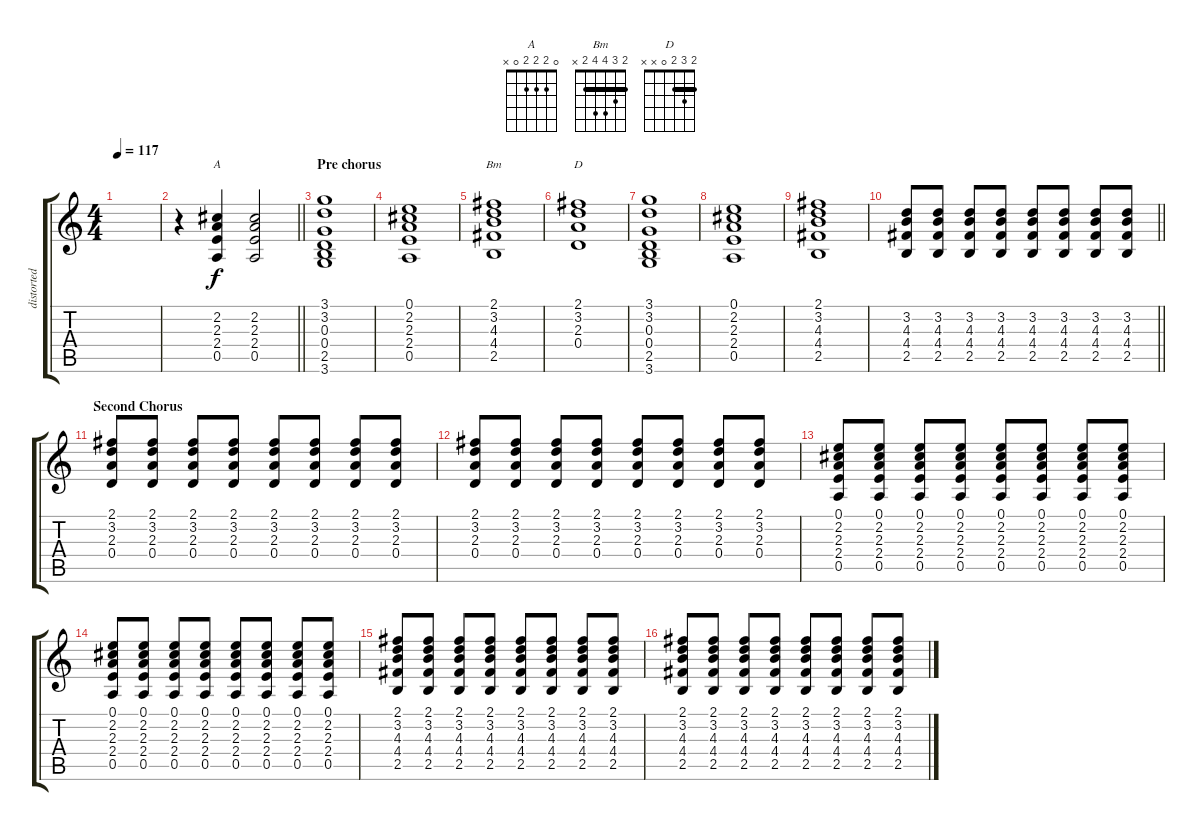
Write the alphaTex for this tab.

\track ("distorted guitar" "distorted ") {instrument overdrivenguitar}
\staff {score tabs}
\tuning (E4 B3 G3 D3 A2 E2) {hide}
\chord ("A" 0 2 2 2 0 x)
\chord ("Bm" 2 3 4 4 2 x) {barre 2}
\chord ("D" 2 3 2 0 x x) {barre 2}
\ts (4 4)
\tempo 117
\clef g2
\ks c
|
\barLineRight lightlight
r.4 (2.2 2.3 2.4 0.5).4{ch "A"} (2.2 2.3 2.4 0.5).2 |
\section ("" "Pre chorus")
(3.1 3.2 0.3 0.4 2.5 3.6).1 |
(0.1 2.2 2.3 2.4 0.5).1 |
(2.1 3.2 4.3 4.4 2.5).1{ch "Bm"} |
(2.1 3.2 2.3 0.4).1{ch "D"} |
(3.1 3.2 0.3 0.4 2.5 3.6).1 |
(0.1 2.2 2.3 2.4 0.5).1 |
(2.1 3.2 4.3 4.4 2.5).1 |
\barLineRight lightlight
(3.2 4.3 4.4 2.5).8 (3.2 4.3 4.4 2.5).8 (3.2 4.3 4.4 2.5).8 (3.2 4.3 4.4 2.5).8 (3.2 4.3 4.4 2.5).8 (3.2 4.3 4.4 2.5).8 (3.2 4.3 4.4 2.5).8 (3.2 4.3 4.4 2.5).8 |
\section ("" "Second Chorus")
(2.1 3.2 2.3 0.4).8 (2.1 3.2 2.3 0.4).8 (2.1 3.2 2.3 0.4).8 (2.1 3.2 2.3 0.4).8 (2.1 3.2 2.3 0.4).8 (2.1 3.2 2.3 0.4).8 (2.1 3.2 2.3 0.4).8 (2.1 3.2 2.3 0.4).8 |
(2.1 3.2 2.3 0.4).8 (2.1 3.2 2.3 0.4).8 (2.1 3.2 2.3 0.4).8 (2.1 3.2 2.3 0.4).8 (2.1 3.2 2.3 0.4).8 (2.1 3.2 2.3 0.4).8 (2.1 3.2 2.3 0.4).8 (2.1 3.2 2.3 0.4).8 |
(0.1 2.2 2.3 2.4 0.5).8 (0.1 2.2 2.3 2.4 0.5).8 (0.1 2.2 2.3 2.4 0.5).8 (0.1 2.2 2.3 2.4 0.5).8 (0.1 2.2 2.3 2.4 0.5).8 (0.1 2.2 2.3 2.4 0.5).8 (0.1 2.2 2.3 2.4 0.5).8 (0.1 2.2 2.3 2.4 0.5).8 |
(0.1 2.2 2.3 2.4 0.5).8 (0.1 2.2 2.3 2.4 0.5).8 (0.1 2.2 2.3 2.4 0.5).8 (0.1 2.2 2.3 2.4 0.5).8 (0.1 2.2 2.3 2.4 0.5).8 (0.1 2.2 2.3 2.4 0.5).8 (0.1 2.2 2.3 2.4 0.5).8 (0.1 2.2 2.3 2.4 0.5).8 |
(2.1 3.2 4.3 4.4 2.5).8 (2.1 3.2 4.3 4.4 2.5).8 (2.1 3.2 4.3 4.4 2.5).8 (2.1 3.2 4.3 4.4 2.5).8 (2.1 3.2 4.3 4.4 2.5).8 (2.1 3.2 4.3 4.4 2.5).8 (2.1 3.2 4.3 4.4 2.5).8 (2.1 3.2 4.3 4.4 2.5).8 |
(2.1 3.2 4.3 4.4 2.5).8 (2.1 3.2 4.3 4.4 2.5).8 (2.1 3.2 4.3 4.4 2.5).8 (2.1 3.2 4.3 4.4 2.5).8 (2.1 3.2 4.3 4.4 2.5).8 (2.1 3.2 4.3 4.4 2.5).8 (2.1 3.2 4.3 4.4 2.5).8 (2.1 3.2 4.3 4.4 2.5).8
